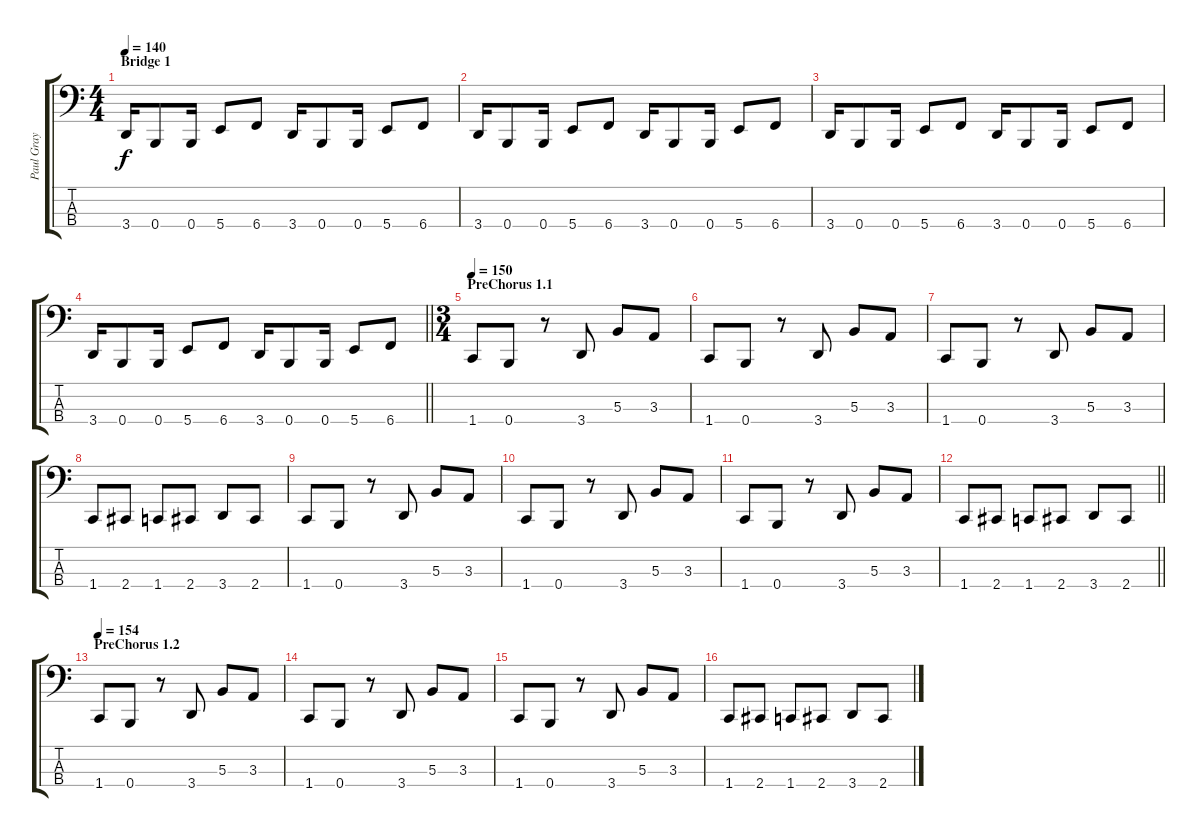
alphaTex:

\track ("Paul Gray" "Paul Gray") {instrument electricbasspick}
\staff {score tabs}
\tuning (E2 B1 Gb1 B0) {hide}
\ts (4 4)
\section ("" "Bridge 1")
\tempo 140
\clef f4
\ks c
3.4.16{dy f} 0.4.8 0.4.16 5.4.8 6.4.8 3.4.16 0.4.8 0.4.16 5.4.8 6.4.8 |
3.4.16 0.4.8 0.4.16 5.4.8 6.4.8 3.4.16 0.4.8 0.4.16 5.4.8 6.4.8 |
3.4.16 0.4.8 0.4.16 5.4.8 6.4.8 3.4.16 0.4.8 0.4.16 5.4.8 6.4.8 |
\barLineRight lightlight
3.4.16 0.4.8 0.4.16 5.4.8 6.4.8 3.4.16 0.4.8 0.4.16 5.4.8 6.4.8 |
\ts (3 4)
\section ("" "PreChorus 1.1")
\tempo 150
1.4.8 0.4.8 r.8 3.4.8 5.3.8 3.3.8 |
1.4.8 0.4.8 r.8 3.4.8 5.3.8 3.3.8 |
1.4.8 0.4.8 r.8 3.4.8 5.3.8 3.3.8 |
1.4.8 2.4.8 1.4.8 2.4.8 3.4.8 2.4.8 |
1.4.8 0.4.8 r.8 3.4.8 5.3.8 3.3.8 |
1.4.8 0.4.8 r.8 3.4.8 5.3.8 3.3.8 |
1.4.8 0.4.8 r.8 3.4.8 5.3.8 3.3.8 |
\barLineRight lightlight
1.4.8 2.4.8 1.4.8 2.4.8 3.4.8 2.4.8 |
\section ("" "PreChorus 1.2")
\tempo 154
1.4.8 0.4.8 r.8 3.4.8 5.3.8 3.3.8 |
1.4.8 0.4.8 r.8 3.4.8 5.3.8 3.3.8 |
1.4.8 0.4.8 r.8 3.4.8 5.3.8 3.3.8 |
1.4.8 2.4.8 1.4.8 2.4.8 3.4.8 2.4.8
